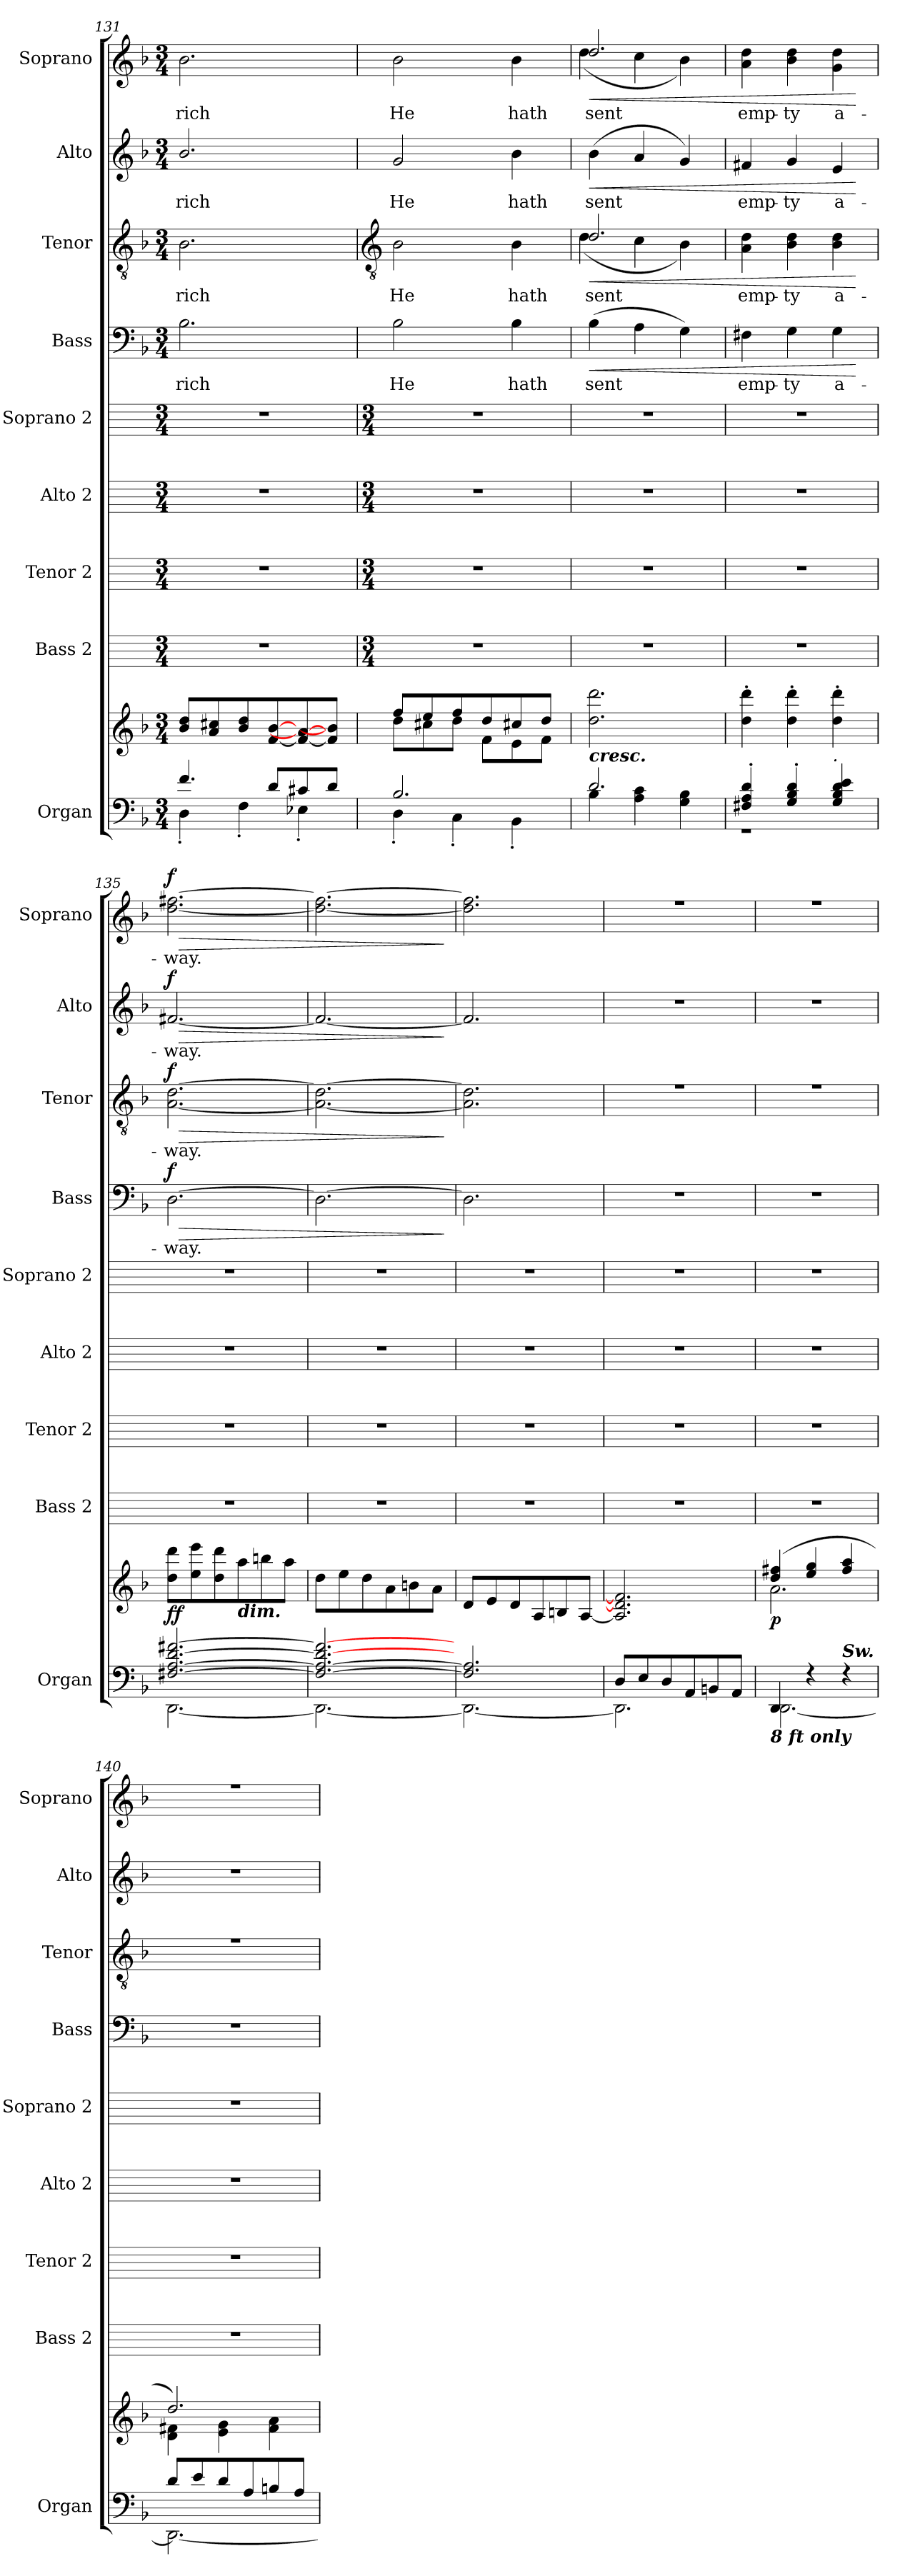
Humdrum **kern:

**kern	**kern	**dynam	**kern	**kern	**kern	**kern	**kern	**text	**dynam	**kern	**text	**dynam	**kern	**text	**dynam	**kern	**text	**dynam
*part9	*part9	*part9	*part8	*part7	*part6	*part5	*part4	*part4	*part4	*part3	*part3	*part3	*part2	*part2	*part2	*part1	*part1	*part1
*staff10	*staff9	*staff9/10	*staff8	*staff7	*staff6	*staff5	*staff4	*staff4	*staff4	*staff3	*staff3	*staff3	*staff2	*staff2	*staff2	*staff1	*staff1	*staff1
*I"Organ	*	*	*I"Bass 2	*I"Tenor 2	*I"Alto 2	*I"Soprano 2	*I"Bass	*	*	*I"Tenor	*	*	*I"Alto	*	*	*I"Soprano	*	*
*I'Organ	*	*	*I'Bass 2	*I'Tenor 2	*I'Alto 2	*I'Soprano 2	*I'Bass	*	*	*I'Tenor	*	*	*I'Alto	*	*	*I'Soprano	*	*
*clefF4	*clefG2	*	*	*	*	*	*clefF4	*	*	*clefGv2	*	*	*clefG2	*	*	*clefG2	*	*
*k[b-]	*k[b-]	*	*	*	*	*	*k[b-]	*	*	*k[b-]	*	*	*k[b-]	*	*	*k[b-]	*	*
*F:	*F:	*	*	*	*	*	*F:	*	*	*F:	*	*	*F:	*	*	*F:	*	*
*M3/4	*M3/4	*	*M3/4	*M3/4	*M3/4	*M3/4	*M3/4	*	*	*M3/4	*	*	*M3/4	*	*	*M3/4	*	*
=131	=131	=131	=131	=131	=131	=131	=131	=131	=131	=131	=131	=131	=131	=131	=131	=131	=131	=131
*^	*^	*	*	*	*	*	*	*	*	*	*	*	*	*	*	*	*	*
!	!	!	!	!	!	!	!	!	!	!LO:LY:b	!	!	!LO:LY:b	!	!	!LO:LY:b	!	!	!LO:LY:b	!
4.f/	4D'\	8b- 8ddL	2ryy	.	2.r	2.r	2.r	2.r	2.B-	rich	.	2.B-	rich	.	2.b-/	rich	.	2.b-	rich	.
.	.	8a 8cc#X	.	.	.	.	.	.	.	.	.	.	.	.	.	.	.	.	.	.
.	4F'\	8b- 8dd	.	.	.	.	.	.	.	.	.	.	.	.	.	.	.	.	.	.
8d/L	.	[8f [8b-	.	.	.	.	.	.	.	.	.	.	.	.	.	.	.	.	.	.
8c#X/	4E-X'\	8f_ 8a_	4ryy	.	.	.	.	.	.	.	.	.	.	.	.	.	.	.	.	.
8d/J	.	8f] 8b-]J	.	.	.	.	.	.	.	.	.	.	.	.	.	.	.	.	.	.
!!LO:LB:g=z
=132	=132	=132	=132	=132	=132	=132	=132	=132	=132	=132	=132	=132	=132	=132	=132	=132	=132	=132	=132	=132
*	*	*	*	*	*	*	*	*	*	*	*	*clefGv2	*	*	*	*	*	*	*	*
*	*	*	*	*	*M3/4	*M3/4	*M3/4	*M3/4	*	*	*	*	*	*	*	*	*	*	*	*
!	!	!	!	!	!	!	!	!	!	!LO:LY:b	!	!	!LO:LY:b	!	!	!LO:LY:b	!	!	!LO:LY:b	!
*	*	*	*	*	*	*	*	*	*	*	*	*^	*	*	*	*	*	*^	*	*
2.B-/	4D'\	8ff/L	8dd\L	.	2.r	2.r	2.r	2.r	2B-	He	.	2B-	2ryy	He	.	2g	He	.	2b-	2ryy	He	.
.	.	8ee/	8cc#X\	.	.	.	.	.	.	.	.	.	.	.	.	.	.	.	.	.	.	.
.	4C'\	8ff/	8dd\J	.	.	.	.	.	.	.	.	.	.	.	.	.	.	.	.	.	.	.
.	.	8dd/	8f\L	.	.	.	.	.	.	.	.	.	.	.	.	.	.	.	.	.	.	.
!	!	!	!	!	!	!	!	!	!	!LO:LY:b	!	!	!	!LO:LY:b	!	!	!LO:LY:b	!	!	!	!LO:LY:b	!
.	4BB-'\	8cc#X/	8e\	.	.	.	.	.	4B-	hath	.	4B-	4ryy	hath	.	4b-	hath	.	4b-	4ryy	hath	.
.	.	8dd/J	8f\J	.	.	.	.	.	.	.	.	.	.	.	.	.	.	.	.	.	.	.
=133	=133	=133	=133	=133	=133	=133	=133	=133	=133	=133	=133	=133	=133	=133	=133	=133	=133	=133	=133	=133	=133	=133
!LO:TX:a:Bi:t=cresc.	!	!	!	!	!	!	!	!	!	!	!	!	!	!	!	!	!	!	!	!	!	!
!	!	!	!	!	!	!	!	!	!	!LO:LY:b	!LO:HP:b	!	!	!LO:LY:b	!LO:HP:b	!	!LO:LY:b	!LO:HP:b	!	!	!LO:LY:b	!LO:HP:b
2.d/	4B-\	2.dd 2.ddd	2ryy	.	2.r	2.r	2.r	2.r	(>4B-	sent	<	2.d/	(<4d\	sent	<	(<4b-	sent	<	2.dd/	(<4dd\	sent	<
.	4A\ 4c\	.	.	.	.	.	.	.	4A	.	.	.	4c\	.	.	4a	.	.	.	4cc\	.	.
.	4G\ 4B-\	.	4ryy	.	.	.	.	.	4G)	.	.	.	4B-\)	.	.	4g)	.	.	.	4b-\)	.	.
=134	=134	=134	=134	=134	=134	=134	=134	=134	=134	=134	=134	=134	=134	=134	=134	=134	=134	=134	=134	=134	=134	=134
!	!LO:N:vis=1	!	!	!	!	!	!	!	!	!LO:LY:b	!	!	!	!LO:LY:b	!	!	!LO:LY:b	!	!	!	!LO:LY:b	!
4F#X/' 4A/' 4d/'	2.r	4dd' 4ddd'	2ryy	.	2.r	2.r	2.r	2.r	4F#X	emp-	.	4A 4d	2ryy	emp-	.	4f#X	emp-	.	4a 4dd	2ryy	emp-	.
!	!	!	!	!	!	!	!	!	!	!LO:LY:b	!	!	!	!LO:LY:b	!	!	!LO:LY:b	!	!	!	!LO:LY:b	!
4G/' 4B-/' 4d/'	.	4dd' 4ddd'	.	.	.	.	.	.	4G	-ty	.	4B- 4d	.	-ty	.	4g	-ty	.	4b- 4dd	.	-ty	.
!	!	!LO:TX:b:i:t=.	!	!	!	!	!	!	!	!	!	!	!	!	!	!	!	!	!	!	!	!
!	!	!	!	!	!	!	!	!	!	!LO:LY:b	!	!	!	!LO:LY:b	!	!	!LO:LY:b	!	!	!	!LO:LY:b	!
4G/ 4B-/ 4d/ 4e/	.	4dd' 4ddd'	4ryy	.	.	.	.	.	4G	a-	.	4B- 4d	4ryy	a-	.	4e	a-	.	4g 4dd	4ryy	a-	.
*v	*v	*	*	*	*	*	*	*	*	*	*	*v	*v	*	*	*	*	*	*v	*v	*	*
*	*v	*v	*	*	*	*	*	*	*	*	*	*	*	*	*	*	*	*	*
.	.	.	.	.	.	.	.	.	[	.	.	[	.	.	[	.	.	[
=135	=135	=135	=135	=135	=135	=135	=135	=135	=135	=135	=135	=135	=135	=135	=135	=135	=135	=135
*^	*^	*	*	*	*	*	*	*	*	*	*	*	*	*	*	*	*	*
!	!	!	!	!LO:DY:b	!	!	!	!	!	!LO:LY:b	!LO:HP:b	!	!LO:LY:b	!LO:HP:b	!	!LO:LY:b	!LO:HP:b	!	!LO:LY:b	!LO:HP:b
*	*	*	*	*	*	*	*	*	*	*	*	*^	*	*	*	*	*	*^	*	*
!	!	!	!	!	!	!	!	!	!	!	!LO:DY:n=1:b	!	!	!	!LO:DY:n=1:b	!	!	!LO:DY:n=1:b	!	!	!	!LO:DY:n=1:b
[2.F#X/ [2.A/ [2.d/ [2.f#X/	[2.DD\	8dd 8dddL	2ryy	ff	2.r	2.r	2.r	2.r	[2.D	way.	> f	[2.A [2.d	2ryy	way.	> f	[2.f#X	way.	> f	[2.dd [2.ff#X	2ryy	way.	> f
.	.	8ee 8eee	.	.	.	.	.	.	.	.	.	.	.	.	.	.	.	.	.	.	.	.
.	.	8dd 8ddd	.	.	.	.	.	.	.	.	.	.	.	.	.	.	.	.	.	.	.	.
!	!	!LO:TX:b:Bi:t=dim.	!	!	!	!	!	!	!	!	!	!	!	!	!	!	!	!	!	!	!	!
.	.	8aa	.	.	.	.	.	.	.	.	.	.	.	.	.	.	.	.	.	.	.	.
.	.	8bbn	4ryy	.	.	.	.	.	.	.	.	.	4ryy	.	.	.	.	.	.	4ryy	.	.
.	.	8aaJ	.	.	.	.	.	.	.	.	.	.	.	.	.	.	.	.	.	.	.	.
=136	=136	=136	=136	=136	=136	=136	=136	=136	=136	=136	=136	=136	=136	=136	=136	=136	=136	=136	=136	=136	=136	=136
2.F#/_ 2.A/_ 2.d/_ 2.f#/_	2.DD\_	8ddL	2ryy	.	2.r	2.r	2.r	2.r	2.D_	.	.	2.A_ 2.d_	2ryy	.	.	2.f#_	.	.	2.dd_ 2.ff#_	2ryy	.	.
.	.	8ee	.	.	.	.	.	.	.	.	.	.	.	.	.	.	.	.	.	.	.	.
.	.	8dd	.	.	.	.	.	.	.	.	.	.	.	.	.	.	.	.	.	.	.	.
.	.	8a	.	.	.	.	.	.	.	.	.	.	.	.	.	.	.	.	.	.	.	.
.	.	8bn	4ryy	.	.	.	.	.	.	.	.	.	4ryy	.	.	.	.	.	.	4ryy	.	.
.	.	8aJ	.	.	.	.	.	.	.	.	.	.	.	.	.	.	.	.	.	.	.	.
*v	*v	*	*	*	*	*	*	*	*	*	*	*v	*v	*	*	*	*	*	*v	*v	*	*
*	*v	*v	*	*	*	*	*	*	*	*	*	*	*	*	*	*	*	*	*
.	.	.	.	.	.	.	.	.	]	.	.	]	.	.	]	.	.	]
=137	=137	=137	=137	=137	=137	=137	=137	=137	=137	=137	=137	=137	=137	=137	=137	=137	=137	=137
*^	*^	*	*	*	*	*	*	*	*	*^	*	*	*	*	*	*^	*	*
2.F#/] 2.A/]	2.DD\_	8dL	2ryy	.	2.r	2.r	2.r	2.r	2.D]	.	.	2.A] 2.d]	2ryy	.	.	2.f#]	.	.	2.dd] 2.ff#]	2ryy	.	.
.	.	8e	.	.	.	.	.	.	.	.	.	.	.	.	.	.	.	.	.	.	.	.
.	.	8d	.	.	.	.	.	.	.	.	.	.	.	.	.	.	.	.	.	.	.	.
.	.	8A	.	.	.	.	.	.	.	.	.	.	.	.	.	.	.	.	.	.	.	.
.	.	8Bn	4ryy	.	.	.	.	.	.	.	.	.	4ryy	.	.	.	.	.	.	4ryy	.	.
.	.	[8AJ	.	.	.	.	.	.	.	.	.	.	.	.	.	.	.	.	.	.	.	.
=138	=138	=138	=138	=138	=138	=138	=138	=138	=138	=138	=138	=138	=138	=138	=138	=138	=138	=138	=138	=138	=138	=138
!	!	!	!	!	!	!	!	!	!LO:N:vis=1	!	!	!LO:N:vis=1	!LO:N:vis=1	!	!	!LO:N:vis=1	!	!	!LO:N:vis=1	!LO:N:vis=1	!	!
8D/L	2.DD\]	2.A] 2.d] 2.f#]	2ryy	.	2.r	2.r	2.r	2.r	2.r	.	.	2.r	2.ryy	.	.	2.r	.	.	2.r	2.ryy	.	.
8E/	.	.	.	.	.	.	.	.	.	.	.	.	.	.	.	.	.	.	.	.	.	.
8D/	.	.	.	.	.	.	.	.	.	.	.	.	.	.	.	.	.	.	.	.	.	.
8AA/	.	.	.	.	.	.	.	.	.	.	.	.	.	.	.	.	.	.	.	.	.	.
8BBn/	.	.	4ryy	.	.	.	.	.	.	.	.	.	.	.	.	.	.	.	.	.	.	.
8AA/J	.	.	.	.	.	.	.	.	.	.	.	.	.	.	.	.	.	.	.	.	.	.
=139	=139	=139	=139	=139	=139	=139	=139	=139	=139	=139	=139	=139	=139	=139	=139	=139	=139	=139	=139	=139	=139	=139
!LO:TX:b:Bi:t=8 ft only	!	!	!	!	!	!	!	!	!	!	!	!	!	!	!	!	!	!	!	!	!	!
!	!	!	!	!LO:DY:b	!	!	!	!	!LO:N:vis=1	!	!	!LO:N:vis=1	!LO:N:vis=1	!	!	!LO:N:vis=1	!	!	!LO:N:vis=1	!LO:N:vis=1	!	!
4DD/	[2.DD\	(<4dd/ 4ff#X/	2.a\	p	2.r	2.r	2.r	2.r	2.r	.	.	2.r	2.ryy	.	.	2.r	.	.	2.r	2.ryy	.	.
4r	.	4ee/ 4gg/	.	.	.	.	.	.	.	.	.	.	.	.	.	.	.	.	.	.	.	.
!LO:TX:a:Bi:t=Sw.	!	!	!	!	!	!	!	!	!	!	!	!	!	!	!	!	!	!	!	!	!	!
4r	.	4ff#/ 4aa/	.	.	.	.	.	.	.	.	.	.	.	.	.	.	.	.	.	.	.	.
=140	=140	=140	=140	=140	=140	=140	=140	=140	=140	=140	=140	=140	=140	=140	=140	=140	=140	=140	=140	=140	=140	=140
!	!	!	!	!	!	!	!	!	!LO:N:vis=1	!	!	!LO:N:vis=1	!LO:N:vis=1	!	!	!LO:N:vis=1	!	!	!LO:N:vis=1	!LO:N:vis=1	!	!
8d/L	2.DD\_	2.dd/)	4d 4f#X	.	2.r	2.r	2.r	2.r	2.r	.	.	2.r	2.ryy	.	.	2.r	.	.	2.r	2.ryy	.	.
8e/	.	.	.	.	.	.	.	.	.	.	.	.	.	.	.	.	.	.	.	.	.	.
8d/	.	.	4e 4g	.	.	.	.	.	.	.	.	.	.	.	.	.	.	.	.	.	.	.
8A/	.	.	.	.	.	.	.	.	.	.	.	.	.	.	.	.	.	.	.	.	.	.
8Bn/	.	.	4f#\ 4a\	.	.	.	.	.	.	.	.	.	.	.	.	.	.	.	.	.	.	.
8A/J	.	.	.	.	.	.	.	.	.	.	.	.	.	.	.	.	.	.	.	.	.	.
*v	*v	*	*	*	*	*	*	*	*	*	*	*v	*v	*	*	*	*	*	*v	*v	*	*
*	*v	*v	*	*	*	*	*	*	*	*	*	*	*	*	*	*	*	*	*
=	=	=	=	=	=	=	=	=	=	=	=	=	=	=	=	=	=	=
*-	*-	*-	*-	*-	*-	*-	*-	*-	*-	*-	*-	*-	*-	*-	*-	*-	*-	*-
